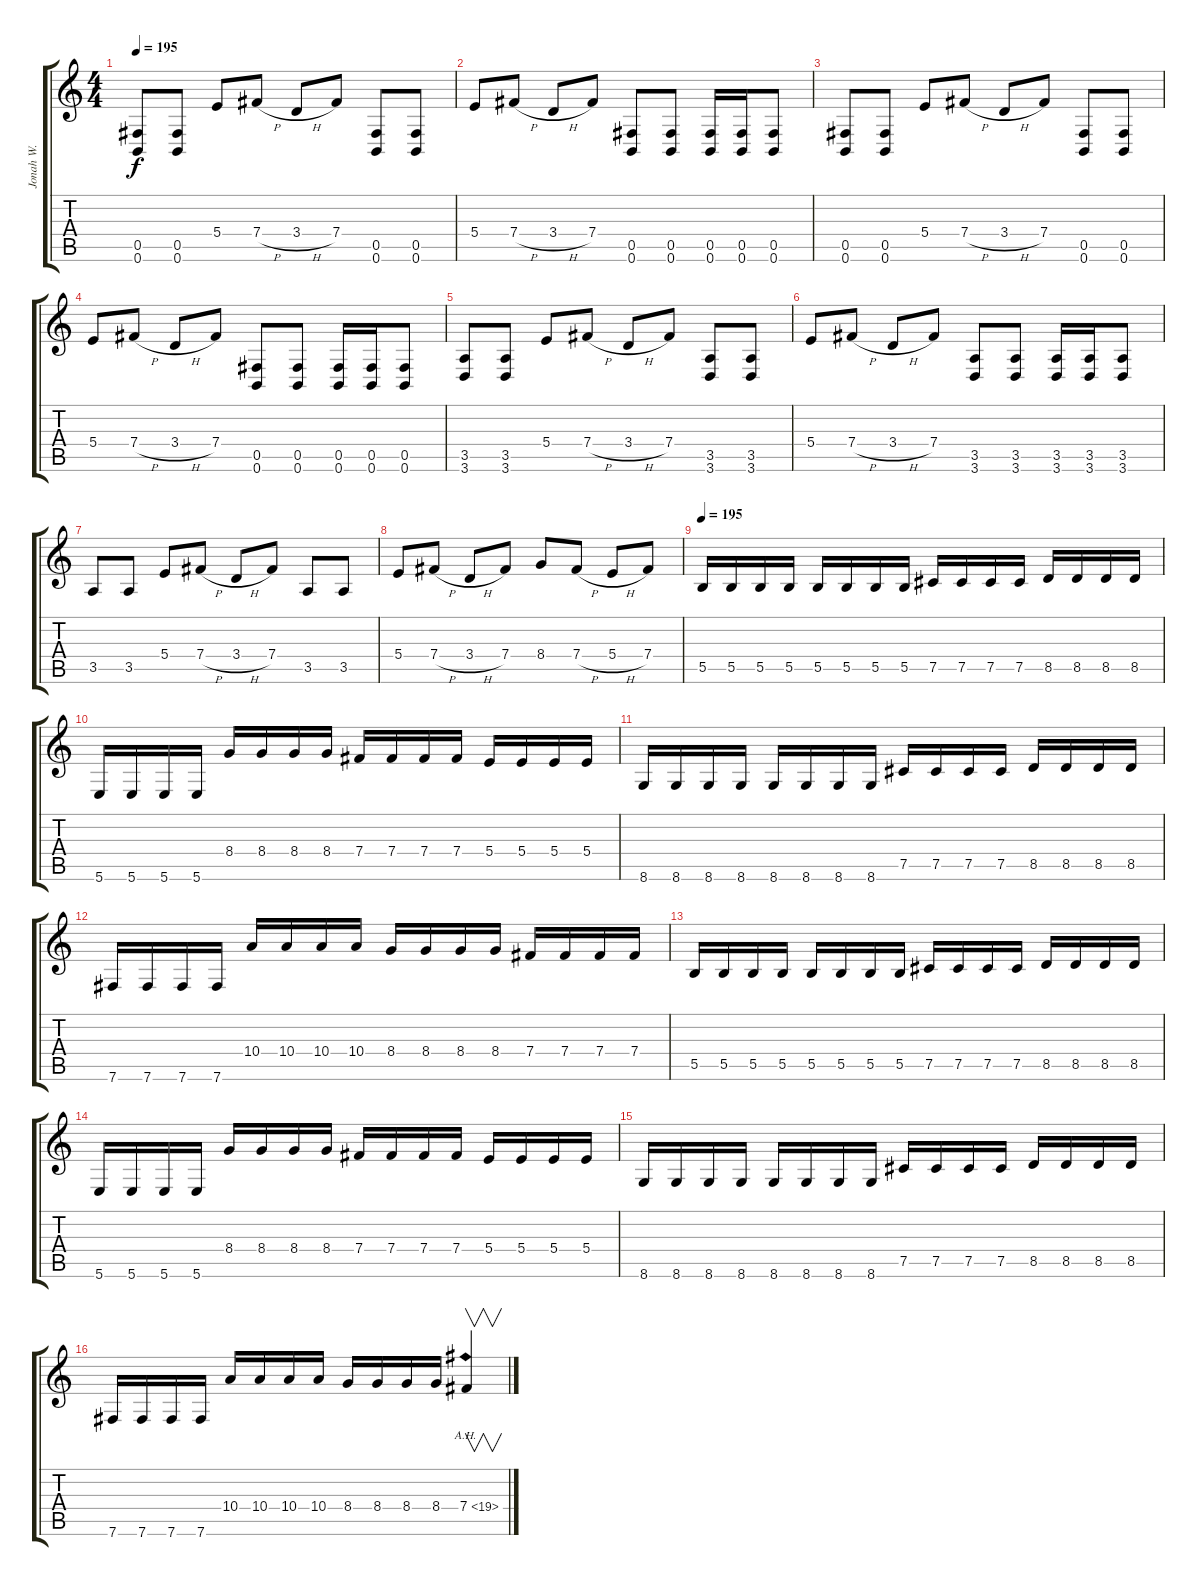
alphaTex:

\track ("Jonah W." "Jonah W.") {instrument distortionguitar}
\staff {score tabs}
\tuning (Db4 Ab3 E3 B2 Gb2 B1) {hide}
\ts (4 4)
\tempo 195
\clef g2
\ks c
(0.5 0.6).8{dy f} (0.5 0.6).8 5.4.8 7.4{h}.8 3.4{h}.8 7.4.8 (0.5 0.6).8 (0.5 0.6).8 |
5.4.8 7.4{h}.8 3.4{h}.8 7.4.8 (0.5 0.6).8 (0.5 0.6).8 (0.5 0.6).16 (0.5 0.6).16 (0.5 0.6).8 |
(0.5 0.6).8 (0.5 0.6).8 5.4.8 7.4{h}.8 3.4{h}.8 7.4.8 (0.5 0.6).8 (0.5 0.6).8 |
5.4.8 7.4{h}.8 3.4{h}.8 7.4.8 (0.5 0.6).8 (0.5 0.6).8 (0.5 0.6).16 (0.5 0.6).16 (0.5 0.6).8 |
(3.5 3.6).8 (3.5 3.6).8 5.4.8 7.4{h}.8 3.4{h}.8 7.4.8 (3.5 3.6).8 (3.5 3.6).8 |
5.4.8 7.4{h}.8 3.4{h}.8 7.4.8 (3.5 3.6).8 (3.5 3.6).8 (3.5 3.6).16 (3.5 3.6).16 (3.5 3.6).8 |
3.5.8 3.5.8 5.4.8 7.4{h}.8 3.4{h}.8 7.4.8 3.5.8 3.5.8 |
5.4.8 7.4{h}.8 3.4{h}.8 7.4.8 8.4.8 7.4{h}.8 5.4{h}.8 7.4.8 |
\tempo 195
5.5.16 5.5.16 5.5.16 5.5.16 5.5.16 5.5.16 5.5.16 5.5.16 7.5.16 7.5.16 7.5.16 7.5.16 8.5.16 8.5.16 8.5.16 8.5.16 |
5.6.16 5.6.16 5.6.16 5.6.16 8.4.16 8.4.16 8.4.16 8.4.16 7.4.16 7.4.16 7.4.16 7.4.16 5.4.16 5.4.16 5.4.16 5.4.16 |
8.6.16 8.6.16 8.6.16 8.6.16 8.6.16 8.6.16 8.6.16 8.6.16 7.5.16 7.5.16 7.5.16 7.5.16 8.5.16 8.5.16 8.5.16 8.5.16 |
7.6.16 7.6.16 7.6.16 7.6.16 10.4.16 10.4.16 10.4.16 10.4.16 8.4.16 8.4.16 8.4.16 8.4.16 7.4.16 7.4.16 7.4.16 7.4.16 |
5.5.16 5.5.16 5.5.16 5.5.16 5.5.16 5.5.16 5.5.16 5.5.16 7.5.16 7.5.16 7.5.16 7.5.16 8.5.16 8.5.16 8.5.16 8.5.16 |
5.6.16 5.6.16 5.6.16 5.6.16 8.4.16 8.4.16 8.4.16 8.4.16 7.4.16 7.4.16 7.4.16 7.4.16 5.4.16 5.4.16 5.4.16 5.4.16 |
8.6.16 8.6.16 8.6.16 8.6.16 8.6.16 8.6.16 8.6.16 8.6.16 7.5.16 7.5.16 7.5.16 7.5.16 8.5.16 8.5.16 8.5.16 8.5.16 |
7.6.16 7.6.16 7.6.16 7.6.16 10.4.16 10.4.16 10.4.16 10.4.16 8.4.16 8.4.16 8.4.16 8.4.16 7.4{ah 12}.4{v}
